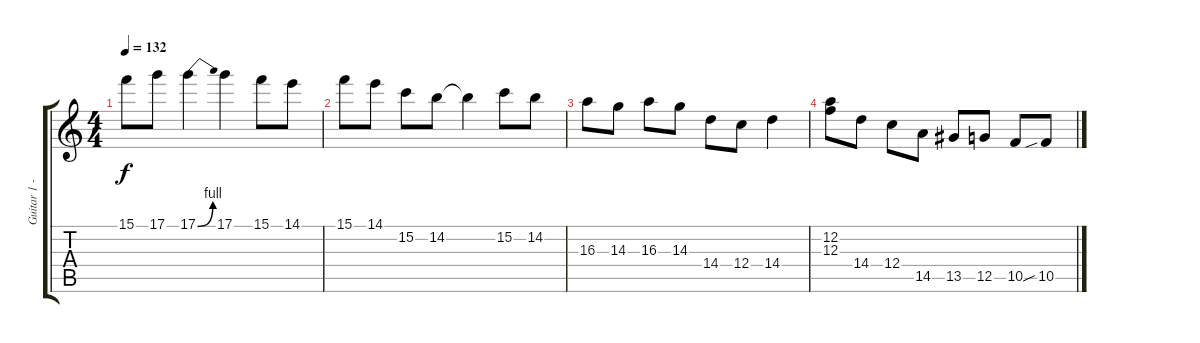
\track ("Guitar 1 - Paul Quinn" "Guitar 1 -") {instrument distortionguitar}
\staff {score tabs}
\tuning (D4 A3 F3 C3 G2 D2) {hide}
\ts (4 4)
\tempo 132
\clef g2
\ks c
15.1.8{dy f} 17.1.8 17.1{be (bend 0 0 60 4)}.4 17.1.4 15.1.8 14.1.8 |
15.1.8 14.1.8 15.2.8 14.2.8 14.2{t}.4 15.2.8 14.2.8 |
16.3.8 14.3.8 16.3.8 14.3.8 14.4.8 12.4.8 14.4.4 |
(12.2 12.3).8 14.4.8 12.4.8 14.5.8 13.5.8 12.5.8 10.5.8 10.5{sib}.8
